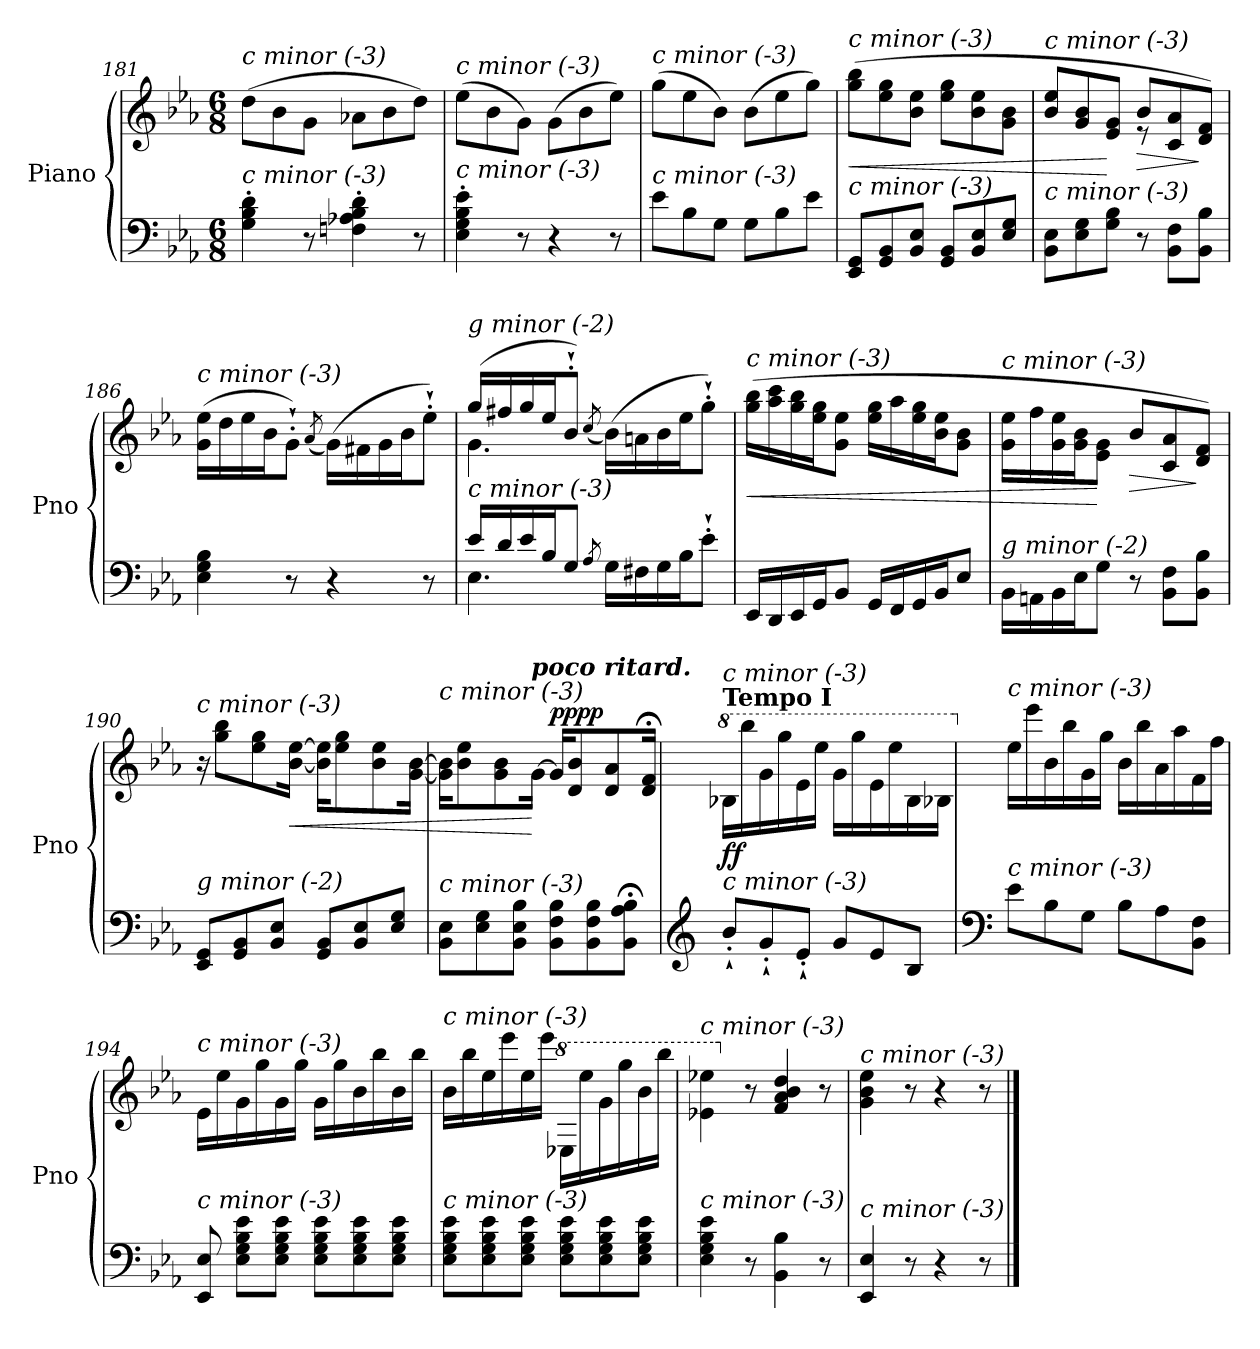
**kern	**kern	**dynam
*part1	*part1	*part1
*staff2	*staff1	*staff1/2
*I"Piano	*	*
*I'Pno	*	*
*clefF4	*clefG2	*
*k[b-e-a-]	*k[b-e-a-]	*
*M6/8	*M6/8	*
=181	=181	=181
!	!LO:TX:i:t=c minor (-3)	!
!LO:TX:i:t=c minor (-3)	!	!
4G\' 4B-\' 4d\'	(8dd\L	.
.	8b-\	.
8r	8g\J	.
4Fn\' 4A-X\' 4B-\' 4d\'	8a-X\L	.
.	8b-\	.
8r	8dd\J)	.
=182	=182	=182
!	!LO:TX:i:t=c minor (-3)	!
!LO:TX:i:t=c minor (-3)	!	!
4E-\' 4G\' 4B-\' 4e-\'	(8ee-\L	.
!	!	!LO:DY:b
.	8b-\	other-dynamics
8r	8g\J)	.
4r	(8g\L	.
.	8b-\	.
8r	8ee-\J)	.
=183	=183	=183
!	!LO:TX:i:t=c minor (-3)	!
!LO:TX:i:t=c minor (-3)	!	!
8e-\L	(8gg\L	.
8B-\	8ee-\	.
8G\J	8b-\J)	.
8G\L	(8b-\L	.
8B-\	8ee-\	.
8e-\J	8gg\J)	.
=184	=184	=184
!	!LO:TX:i:t=c minor (-3)	!
!LO:TX:i:t=c minor (-3)	!	!
!	!	!LO:HP:b
8EE-/ 8GG/L	(8gg\ 8bb-\L	<
8GG/ 8BB-/	8ee-\ 8gg\	.
8BB-/ 8E-/J	8b-\ 8ee-\J	.
8GG/ 8BB-/L	8ee-\ 8gg\L	.
8BB-/ 8E-/	8b-\ 8ee-\	.
8E-/ 8G/J	8g\ 8b-\J	.
!!LO:LB:g=z
=185	=185	=185
*^	*^	*
!	!	!LO:TX:i:t=c minor (-3)	!	!
!LO:TX:i:t=c minor (-3)	!	!	!	!
4.ryy	8BB-\ 8E-\L	8b-/ 8ee-/L	4.ryy	.
.	8E-\ 8G\	8g/ 8b-/	.	.
.	8G\ 8B-\J	8e-/ 8g/J	.	[
!	!	!	!	!LO:HP:b
8ryy	8r	8b-/L	8r	>
4ryy	8BB-\ 8F\L	8c/ 8a-/	4ryy	.
.	8BB-\ 8B-\J	8d/ 8f/J)	.	]
*	*	*v	*v	*
=186	=186	=186	=186
!	!	!LO:TX:i:t=c minor (-3)	!
!LO:TX:i:t=c minor (-3)	!	!	!
*v	*v	*	*
4E-\ 4G\ 4B-\	(16g\ 16ee-\LL	.
.	16dd\	.
.	16ee-\	.
.	16b-\J	.
8r	8g`'\J)	.
.	(8qa-/	.
4r	(16g\LL)	.
.	16f#X\	.
.	16g\	.
.	16b-\J	.
8r	8ee-`'\J)	.
=187	=187	=187
*^	*^	*
*	*^	*	*^	*
!	!	!	!LO:TX:i:t=g minor (-2)	!	!	!
!LO:TX:i:t=c minor (-3)	!	!	!	!	!	!
4.ryy	16e-/LL	4.E-\	(>16gg/LL	4.g\	4.ryy	.
.	16d/	.	16ff#X/	.	.	.
.	16e-/	.	16gg/	.	.	.
.	16B-/J	.	16ee-/J	.	.	.
.	8G/J	.	8b-`'/J)	.	.	.
.	8qA-/	.	(8qcc/	.	.	.
4.ryy	16G\LL	4.ryy	(>16b-\LL)	4.ryy	4.ryy	.
.	16F#X\	.	16an\	.	.	.
.	16G\	.	16b-\	.	.	.
.	16B-\J	.	16ee-\J	.	.	.
.	8e-`'\J	.	8gg`'\J)	.	.	.
*	*v	*v	*	*	*	*
*	*	*v	*v	*v	*
=188	=188	=188	=188
!	!	!LO:TX:i:t=c minor (-3)	!
!LO:TX:i:t=c minor (-3)	!	!	!
!	!	!	!LO:HP:b
*v	*v	*	*
16EE-/LL	(16gg\ 16bb-\LL	<
16DD/	16aa-\ 16ccc\	.
16EE-/	16gg\ 16bb-\	.
16GG/J	16ee-\ 16gg\J	.
8BB-/J	8g\ 8ee-\J	.
16GG/LL	16ee-\ 16gg\LL	.
16FF/	16aa-\	.
16GG/	16ee-\ 16gg\	.
16BB-/J	16b-\ 16ee-\J	.
8E-/J	8g\ 8b-\J	.
!!LO:LB:g=z
=189	=189	=189
!	!LO:TX:i:t=c minor (-3)	!
!LO:TX:i:t=g minor (-2)	!	!
16BB-\LL	16g\ 16ee-\LL	.
16AAn\	16ff\	.
16BB-\	16g\ 16ee-\	.
16E-\J	16g\ 16b-\J	.
8G\J	8e-\ 8g\J	[
!	!	!LO:HP:b
8r	8b-/L	>
8BB-\ 8F\L	8c/ 8a-/	.
8BB-\ 8B-\J	8d/ 8f/J)	]
=190	=190	=190
!	!LO:TX:i:t=c minor (-3)	!
!LO:TX:i:t=g minor (-2)	!	!
8EE-/ 8GG/L	16r	.
.	8gg\ 8bb-\L	.
8GG/ 8BB-/	.	.
.	8ee-\ 8gg\	.
8BB-/ 8E-/J	.	.
!	!	!LO:HP:b
.	[16b-\ [16ee-\Jk	<
8GG/ 8BB-/L	16b-\] 16ee-\]KL	.
.	8ee-\ 8gg\	.
8BB-/ 8E-/	.	.
.	8b-\ 8ee-\	.
8E-/ 8G/J	.	.
.	[16g\ [16b-\Jk	.
=191	=191	=191
!	!LO:TX:i:t=c minor (-3)	!
!LO:TX:i:t=c minor (-3)	!	!
8BB-\ 8E-\L	16g\] 16b-\]KL	.
.	8b-\ 8ee-\	.
8E-\ 8G\	.	.
.	8g\ 8b-\	.
8BB-\ 8E-\ 8B-\J	.	.
!	!LO:TX:a:Bi:t=poco ritard.	!
.	[16g\Jk	[
!	!	!LO:DY:b=2
!	!	!LO:DY:n=1:a
8BB-\ 8F\ 8B-\L	16g/KL]	pp pp
.	8d/ 8b-/	.
8BB-\ 8F\ 8B-\	.	.
.	8d/ 8a-/	.
8BB-\;< 8A-\;< 8B-\;<J	.	.
.	16d/;< 16f/;<Jk	.
=192	=192	=192
*clefG2	*	*
*	*8va	*
!	!LO:TX:a:B:t=Tempo I	!
!	!LO:TX:i:t=c minor (-3)	!
!LO:TX:i:t=c minor (-3)	!	!
!	!	!LO:DY:b
8b-`'/L	16b-X\LL	ff
.	16bbb-\	.
8g`'/	16gg\	.
.	16ggg\	.
8e-`'/J	16ee-\	.
.	16eee-\JJ	.
8g/L	16gg\LL	.
.	16ggg\	.
8e-/	16ee-\	.
.	16eee-\	.
8B-/J	16b-\	.
.	16b-X\JJ	.
!!LO:LB:g=z
=193	=193	=193
*clefF4	*	*
*	*X8va	*
!	!LO:TX:i:t=c minor (-3)	!
!LO:TX:i:t=c minor (-3)	!	!
8e-\L	16ee-\LL	.
.	16eee-\	.
8B-\	16b-\	.
.	16bb-\	.
8G\J	16g\	.
.	16gg\JJ	.
8B-\L	16b-\LL	.
.	16bb-\	.
8A-\	16a-\	.
.	16aa-\	.
8BB-\ 8F\J	16f\	.
.	16ff\JJ	.
=194	=194	=194
!	!LO:TX:i:t=c minor (-3)	!
!LO:TX:i:t=c minor (-3)	!	!
8EE-/ 8E-/	16e-\LL	.
.	16ee-\	.
8E-\ 8G\ 8B-\ 8e-\L	16g\	.
.	16gg\	.
8E-\ 8G\ 8B-\ 8e-\J	16g\	.
.	16gg\JJ	.
8E-\ 8G\ 8B-\ 8e-\L	16g\LL	.
.	16gg\	.
8E-\ 8G\ 8B-\ 8e-\	16b-\	.
.	16bb-\	.
8E-\ 8G\ 8B-\ 8e-\J	16b-\	.
.	16bb-\JJ	.
=195	=195	=195
!	!LO:TX:i:t=c minor (-3)	!
!LO:TX:i:t=c minor (-3)	!	!
8E-\ 8G\ 8B-\ 8e-\L	16b-\LL	.
.	16bb-\	.
8E-\ 8G\ 8B-\ 8e-\	16ee-\	.
.	16eee-\	.
8E-\ 8G\ 8B-\ 8e-\J	16ee-\	.
.	16eee-\JJ	.
*	*8va	*
8E-\ 8G\ 8B-\ 8e-\L	16e-X\LL	.
.	16eee-\	.
8E-\ 8G\ 8B-\ 8e-\	16gg\	.
.	16ggg\	.
8E-\ 8G\ 8B-\ 8e-\J	16bb-\	.
.	16bbb-\JJ	.
=196	=196	=196
!	!LO:TX:i:t=c minor (-3)	!
!LO:TX:i:t=c minor (-3)	!	!
4E-\ 4G\ 4B-\ 4e-\	4ee-X\ 4eee-X\	.
*	*X8va	*
8r	8r	.
4BB-\ 4B-\	4f/ 4a-/ 4b-/ 4dd/	.
8r	8r	.
=197	=197	=197
!	!LO:TX:i:t=c minor (-3)	!
!LO:TX:i:t=c minor (-3)	!	!
4EE-/ 4E-/	4g\ 4b-\ 4ee-\	.
8r	8r	.
4r	4r	.
8r	8r	.
==	==	==
*-	*-	*-
